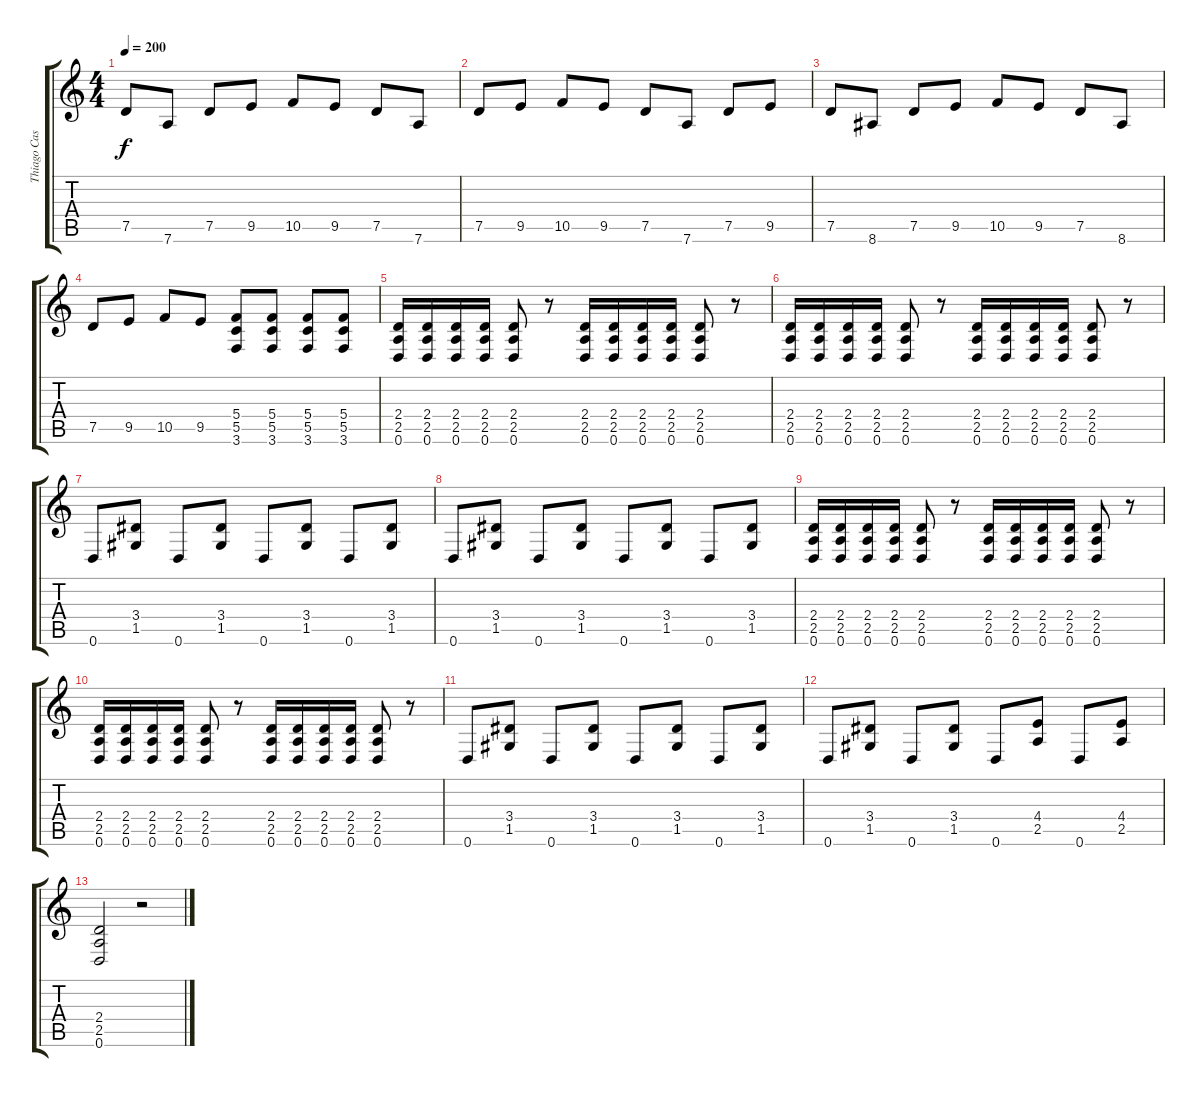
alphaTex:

\track ("Thiago Castro" "Thiago Cas") {instrument distortionguitar}
\staff {score tabs}
\tuning (D4 A3 F3 C3 G2 D2) {hide}
\ts (4 4)
\tempo 200
\clef g2
\ks c
7.5.8{dy f} 7.6.8 7.5.8 9.5.8 10.5.8 9.5.8 7.5.8 7.6.8 |
7.5.8 9.5.8 10.5.8 9.5.8 7.5.8 7.6.8 7.5.8 9.5.8 |
7.5.8 8.6.8 7.5.8 9.5.8 10.5.8 9.5.8 7.5.8 8.6.8 |
7.5.8 9.5.8 10.5.8 9.5.8 (5.4 5.5 3.6).8 (5.4 5.5 3.6).8 (5.4 5.5 3.6).8 (5.4 5.5 3.6).8 |
(2.4 2.5 0.6).16 (2.4 2.5 0.6).16 (2.4 2.5 0.6).16 (2.4 2.5 0.6).16 (2.4 2.5 0.6).8 r.8 (2.4 2.5 0.6).16 (2.4 2.5 0.6).16 (2.4 2.5 0.6).16 (2.4 2.5 0.6).16 (2.4 2.5 0.6).8 r.8 |
(2.4 2.5 0.6).16 (2.4 2.5 0.6).16 (2.4 2.5 0.6).16 (2.4 2.5 0.6).16 (2.4 2.5 0.6).8 r.8 (2.4 2.5 0.6).16 (2.4 2.5 0.6).16 (2.4 2.5 0.6).16 (2.4 2.5 0.6).16 (2.4 2.5 0.6).8 r.8 |
0.6.8 (3.4 1.5).8 0.6.8 (3.4 1.5).8 0.6.8 (3.4 1.5).8 0.6.8 (3.4 1.5).8 |
0.6.8 (3.4 1.5).8 0.6.8 (3.4 1.5).8 0.6.8 (3.4 1.5).8 0.6.8 (3.4 1.5).8 |
(2.4 2.5 0.6).16 (2.4 2.5 0.6).16 (2.4 2.5 0.6).16 (2.4 2.5 0.6).16 (2.4 2.5 0.6).8 r.8 (2.4 2.5 0.6).16 (2.4 2.5 0.6).16 (2.4 2.5 0.6).16 (2.4 2.5 0.6).16 (2.4 2.5 0.6).8 r.8 |
(2.4 2.5 0.6).16 (2.4 2.5 0.6).16 (2.4 2.5 0.6).16 (2.4 2.5 0.6).16 (2.4 2.5 0.6).8 r.8 (2.4 2.5 0.6).16 (2.4 2.5 0.6).16 (2.4 2.5 0.6).16 (2.4 2.5 0.6).16 (2.4 2.5 0.6).8 r.8 |
0.6.8 (3.4 1.5).8 0.6.8 (3.4 1.5).8 0.6.8 (3.4 1.5).8 0.6.8 (3.4 1.5).8 |
0.6.8 (3.4 1.5).8 0.6.8 (3.4 1.5).8 0.6.8 (4.4 2.5).8 0.6.8 (4.4 2.5).8 |
(2.4 2.5 0.6).2 r.2
